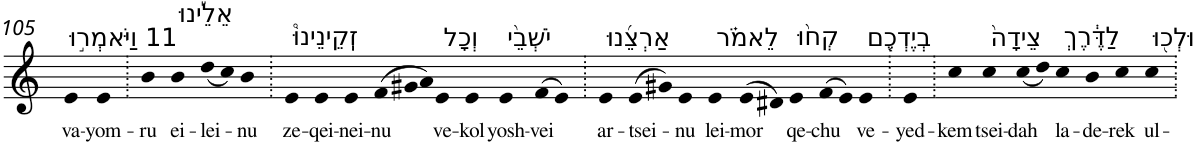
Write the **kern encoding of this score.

**kern	**text
*part1	*part1
*staff1	*staff1
*I"Piano	*
*I'Pno	*
!!LO:PB:g=z
*clefG2	*
*k[]	*
=105	=105
!LO:TX:a:t=11 וַיֹּאמְר֣וּ	!
!	!LO:LY:b
4e	va-
!	!LO:LY:b
4e	-yom-
=106.	=106.
!	!LO:LY:b
4b	-ru
!LO:TX:a:t=אֵלֵ֡ינוּ	!
!	!LO:LY:b
4b	ei-
!	!LO:LY:b
(<8dd	-lei-
8cc)	.
!	!LO:LY:b
4b	-nu
=107.	=107.
!LO:TX:a:t=זְֽקֵינֵינוּ֩	!
!	!LO:LY:b
4e	ze-
!	!LO:LY:b
4e	-qei-
!	!LO:LY:b
4e	-nei-
*Xtuplet	*
!	!LO:LY:b
(>12f	-nu
12g#X	.
12a)	.
!LO:TX:a:t=וְכָל	!
!	!LO:LY:b
4e	ve-
!	!LO:LY:b
4e	-kol
!LO:TX:a:t=יֹשְׁבֵ֨י	!
!	!LO:LY:b
4e	yosh-
!	!LO:LY:b
(>8f	-vei
8e)	.
=108.	=108.
!LO:TX:a:t=אַרְצֵ֜נוּ	!
!	!LO:LY:b
4e	ar-
!	!LO:LY:b
(>8e	-tsei-
8g#X)	.
!	!LO:LY:b
4e	-nu
!LO:TX:a:t=לֵאמֹ֗ר	!
!	!LO:LY:b
4e	lei-
!	!LO:LY:b
(>8e	-mor
8d#X)	.
!LO:TX:a:t=קְח֨וּ	!
!	!LO:LY:b
4e	qe-
!	!LO:LY:b
(>8f	-chu
8e)	.
!LO:TX:a:t=בְיֶדְכֶ֤ם	!
!	!LO:LY:b
4e	ve-
=109.	=109.
!	!LO:LY:b
4e	-yed-
=110.	=110.
!	!LO:LY:b
4cc	-kem
!LO:TX:a:t=צֵידָה֙	!
!	!LO:LY:b
4cc	tsei-
!	!LO:LY:b
(<8cc	-dah
8dd)	.
!LO:TX:a:t=לַדֶּ֔רֶךְ	!
!	!LO:LY:b
4cc	la-
!	!LO:LY:b
4b	-de-
!	!LO:LY:b
4cc	-rek
!LO:TX:a:t=וּלְכ֖וּ	!
!	!LO:LY:b
4cc	ul-
=.	=.
*-	*-
